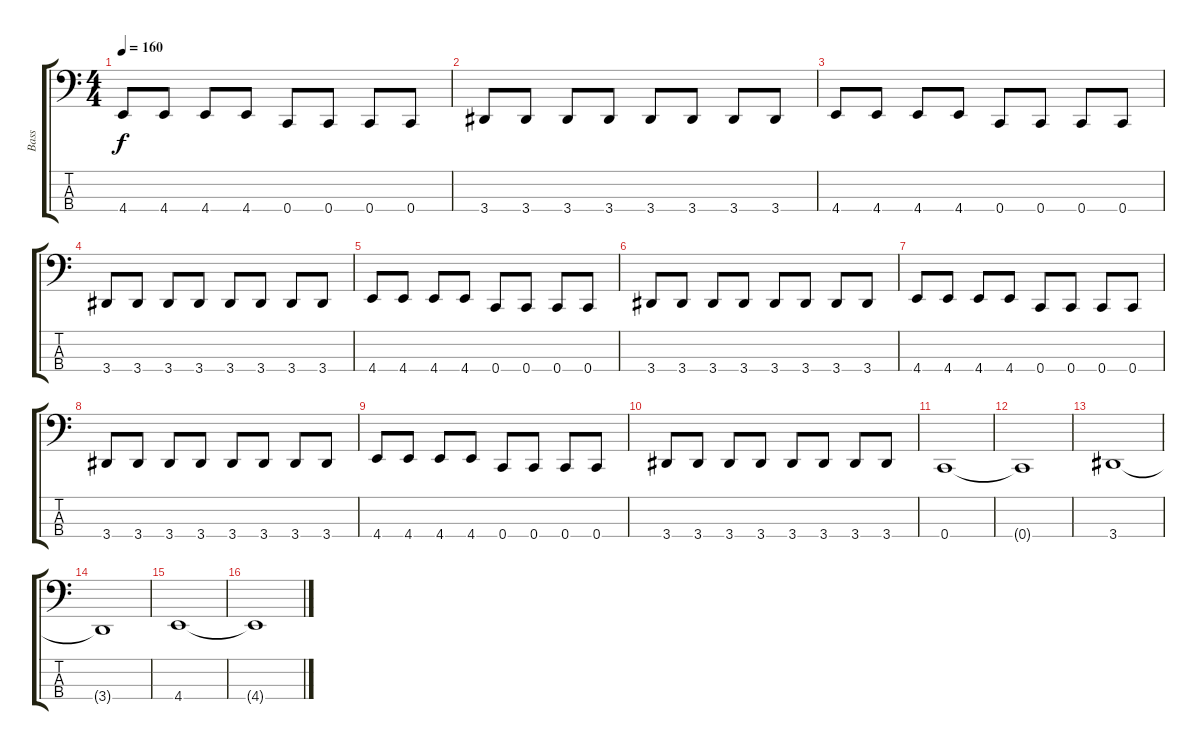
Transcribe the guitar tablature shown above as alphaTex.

\track ("Bass" "Bass") {instrument electricbasspick}
\staff {score tabs}
\tuning (F2 C2 G1 C1) {hide}
\ts (4 4)
\tempo 160
\clef f4
\ks c
4.4.8{dy f} 4.4.8 4.4.8 4.4.8 0.4.8 0.4.8 0.4.8 0.4.8 |
3.4.8 3.4.8 3.4.8 3.4.8 3.4.8 3.4.8 3.4.8 3.4.8 |
4.4.8 4.4.8 4.4.8 4.4.8 0.4.8 0.4.8 0.4.8 0.4.8 |
3.4.8 3.4.8 3.4.8 3.4.8 3.4.8 3.4.8 3.4.8 3.4.8 |
4.4.8 4.4.8 4.4.8 4.4.8 0.4.8 0.4.8 0.4.8 0.4.8 |
3.4.8 3.4.8 3.4.8 3.4.8 3.4.8 3.4.8 3.4.8 3.4.8 |
4.4.8 4.4.8 4.4.8 4.4.8 0.4.8 0.4.8 0.4.8 0.4.8 |
3.4.8 3.4.8 3.4.8 3.4.8 3.4.8 3.4.8 3.4.8 3.4.8 |
4.4.8 4.4.8 4.4.8 4.4.8 0.4.8 0.4.8 0.4.8 0.4.8 |
3.4.8 3.4.8 3.4.8 3.4.8 3.4.8 3.4.8 3.4.8 3.4.8 |
0.4.1 |
0.4{t}.1 |
3.4.1 |
3.4{t}.1 |
4.4.1 |
4.4{t}.1
